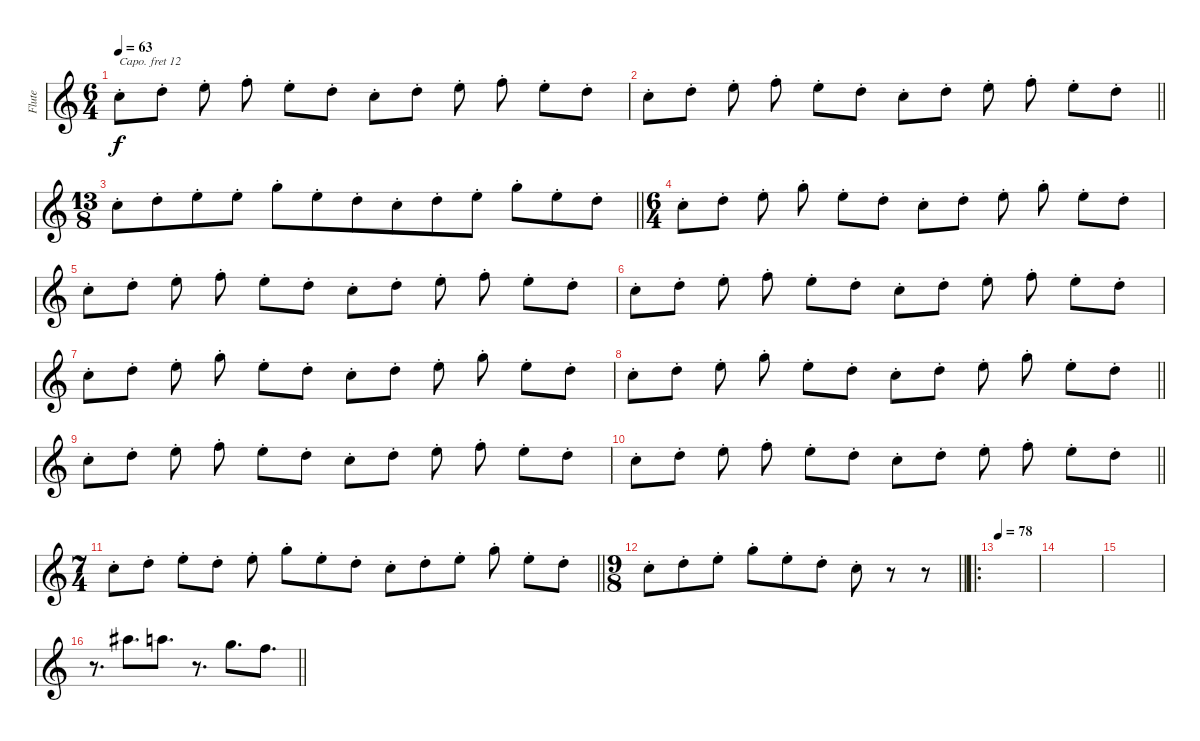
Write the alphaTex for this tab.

\track ("Flute" "Flute") {instrument piccolo}
\staff {score}
\capo 12
\tuning (E4 C4 G3 C3 G2 C2) {hide}
\ts (6 4)
\tempo 63
\clef g2
\ks c
0.2{st}.8{dy f} 2.2{st}.8 0.1{st}.8{beam split} 1.1{st}.8 0.1{st}.8 2.2{st}.8 0.2{st}.8 2.2{st}.8 0.1{st}.8{beam split} 1.1{st}.8 0.1{st}.8 2.2{st}.8 |
\barLineRight lightlight
0.2{st}.8 2.2{st}.8 0.1{st}.8{beam split} 1.1{st}.8 0.1{st}.8 2.2{st}.8 0.2{st}.8 2.2{st}.8 0.1{st}.8{beam split} 1.1{st}.8 0.1{st}.8 2.2{st}.8 |
\ts (13 8)
\barLineRight lightlight
0.2{st}.8{beam merge} 2.2{st}.8{beam merge} 0.1{st}.8{beam merge} 0.1{st}.8 3.1{st}.8{beam merge} 0.1{st}.8{beam merge} 2.2{st}.8 0.2{st}.8{beam merge} 2.2{st}.8{beam merge} 0.1{st}.8 3.1{st}.8{beam merge} 0.1{st}.8{beam merge} 2.2{st}.8 |
\ts (6 4)
0.2{st}.8 2.2{st}.8 0.1{st}.8{beam split} 3.1{st}.8 0.1{st}.8 2.2{st}.8 0.2{st}.8 2.2{st}.8 0.1{st}.8{beam split} 3.1{st}.8 0.1{st}.8 2.2{st}.8 |
0.2{st}.8 2.2{st}.8 0.1{st}.8{beam split} 1.1{st}.8 0.1{st}.8 2.2{st}.8 0.2{st}.8 2.2{st}.8 0.1{st}.8{beam split} 1.1{st}.8 0.1{st}.8 2.2{st}.8 |
0.2{st}.8 2.2{st}.8 0.1{st}.8{beam split} 1.1{st}.8 0.1{st}.8 2.2{st}.8 0.2{st}.8 2.2{st}.8 0.1{st}.8{beam split} 1.1{st}.8 0.1{st}.8 2.2{st}.8 |
0.2{st}.8 2.2{st}.8 0.1{st}.8{beam split} 3.1{st}.8 0.1{st}.8 2.2{st}.8 0.2{st}.8 2.2{st}.8 0.1{st}.8{beam split} 3.1{st}.8 0.1{st}.8 2.2{st}.8 |
\barLineRight lightlight
0.2{st}.8 2.2{st}.8 0.1{st}.8{beam split} 3.1{st}.8 0.1{st}.8 2.2{st}.8 0.2{st}.8 2.2{st}.8 0.1{st}.8{beam split} 3.1{st}.8 0.1{st}.8 2.2{st}.8 |
0.2{st}.8 2.2{st}.8 0.1{st}.8{beam split} 1.1{st}.8 0.1{st}.8 2.2{st}.8 0.2{st}.8 2.2{st}.8 0.1{st}.8{beam split} 1.1{st}.8 0.1{st}.8 2.2{st}.8 |
\barLineRight lightlight
0.2{st}.8 2.2{st}.8 0.1{st}.8{beam split} 1.1{st}.8 0.1{st}.8 2.2{st}.8 0.2{st}.8 2.2{st}.8 0.1{st}.8{beam split} 1.1{st}.8 0.1{st}.8 2.2{st}.8 |
\ts (7 4)
\barLineRight lightlight
0.2{st}.8 2.2{st}.8 0.1{st}.8 2.2{st}.8 0.1{st}.8{beam split} 3.1{st}.8{beam merge} 0.1{st}.8 2.2{st}.8{beam split} 0.2{st}.8 2.2{st}.8{beam merge} 0.1{st}.8{beam split} 3.1{st}.8 0.1{st}.8 2.2{st}.8 |
\ts (9 8)
\barLineRight lightlight
0.2{st}.8 2.2{st}.8 0.1{st}.8 3.1{st}.8 0.1{st}.8 2.2{st}.8 0.2{st}.8 r.8 r.8 |
\ro
\tempo 78
|
|
|
\barLineRight lightlight
r.8{d volume 11 instrument musicbox} 6.1.8{d beam merge} 5.1.8{d} r.8{d} 7.2.8{d} 5.2.8{d}
